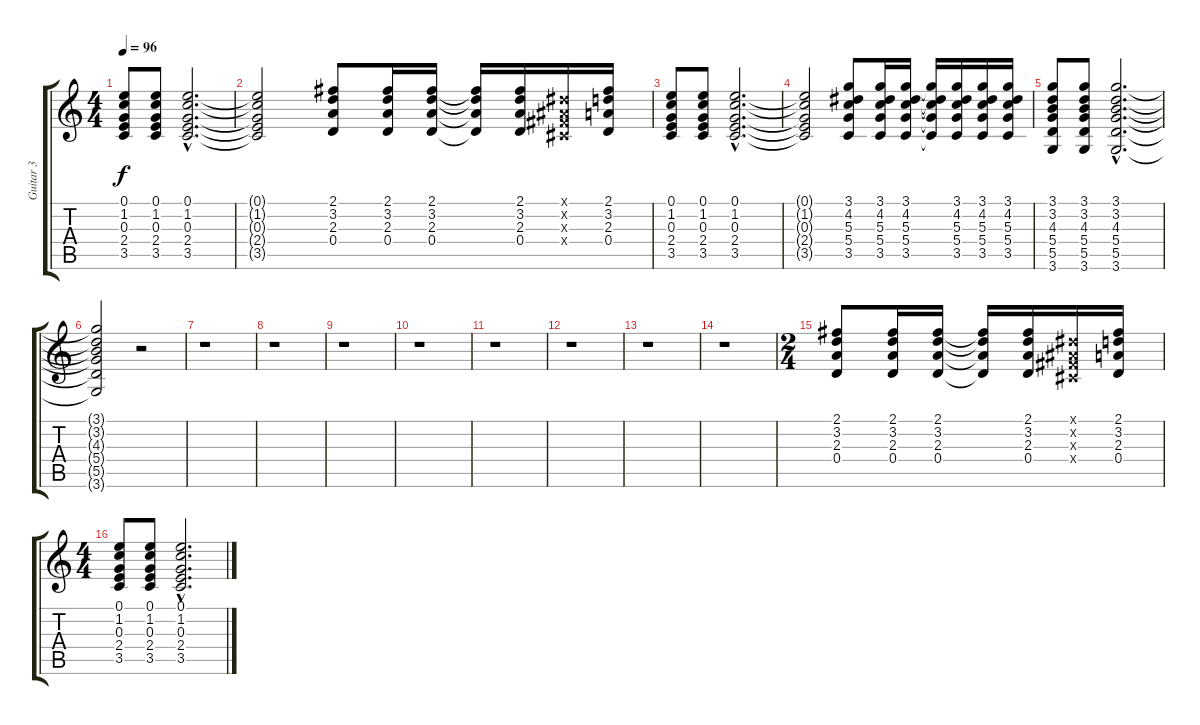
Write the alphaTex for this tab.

\track ("Guitar 3" "Guitar 3") {instrument distortionguitar}
\staff {score tabs}
\tuning (E4 B3 G3 D3 A2 E2) {hide}
\ts (4 4)
\tempo 96
\clef g2
\ks c
(0.1 1.2 0.3 2.4 3.5).8{dy f} (0.1 1.2 0.3 2.4 3.5).8 (0.1{hac} 1.2{hac} 0.3{hac} 2.4{hac} 3.5{hac}).2{d} |
(0.1{t} 1.2{t} 0.3{t} 2.4{t} 3.5{t}).2 (2.1 3.2 2.3 0.4).8 (2.1 3.2 2.3 0.4).16 (2.1 3.2 2.3 0.4).16 (2.1{t} 3.2{t} 2.3{t} 0.4{t}).16 (2.1 3.2 2.3 0.4).16 (-1.1{x} -1.2{x} -1.3{x} -1.4{x}).16 (2.1 3.2 2.3 0.4).16 |
(0.1 1.2 0.3 2.4 3.5).8 (0.1 1.2 0.3 2.4 3.5).8 (0.1{hac} 1.2{hac} 0.3{hac} 2.4{hac} 3.5{hac}).2{d} |
(0.1{t} 1.2{t} 0.3{t} 2.4{t} 3.5{t}).2 (3.1 4.2 5.3 5.4 3.5).8 (3.1 4.2 5.3 5.4 3.5).16 (3.1 4.2 5.3 5.4 3.5).16 (3.1{t} 4.2{t} 5.3{t} 5.4{t} 3.5{t}).16 (3.1 4.2 5.3 5.4 3.5).16 (3.1 4.2 5.3 5.4 3.5).16 (3.1 4.2 5.3 5.4 3.5).16 |
(3.1 3.2 4.3 5.4 5.5 3.6).8 (3.1 3.2 4.3 5.4 5.5 3.6).8 (3.1{hac} 3.2{hac} 4.3{hac} 5.4{hac} 5.5{hac} 3.6{hac}).2{d} |
(3.1{t} 3.2{t} 4.3{t} 5.4{t} 5.5{t} 3.6{t}).2 r.2 |
r.1 |
r.1 |
r.1 |
r.1 |
r.1 |
r.1 |
r.1 |
r.1 |
\ts (2 4)
(2.1 3.2 2.3 0.4).8 (2.1 3.2 2.3 0.4).16 (2.1 3.2 2.3 0.4).16 (2.1{t} 3.2{t} 2.3{t} 0.4{t}).16 (2.1 3.2 2.3 0.4).16 (-1.1{x} -1.2{x} -1.3{x} -1.4{x}).16 (2.1 3.2 2.3 0.4).16 |
\ts (4 4)
(0.1 1.2 0.3 2.4 3.5).8 (0.1 1.2 0.3 2.4 3.5).8 (0.1{hac} 1.2{hac} 0.3{hac} 2.4{hac} 3.5{hac}).2{d}
